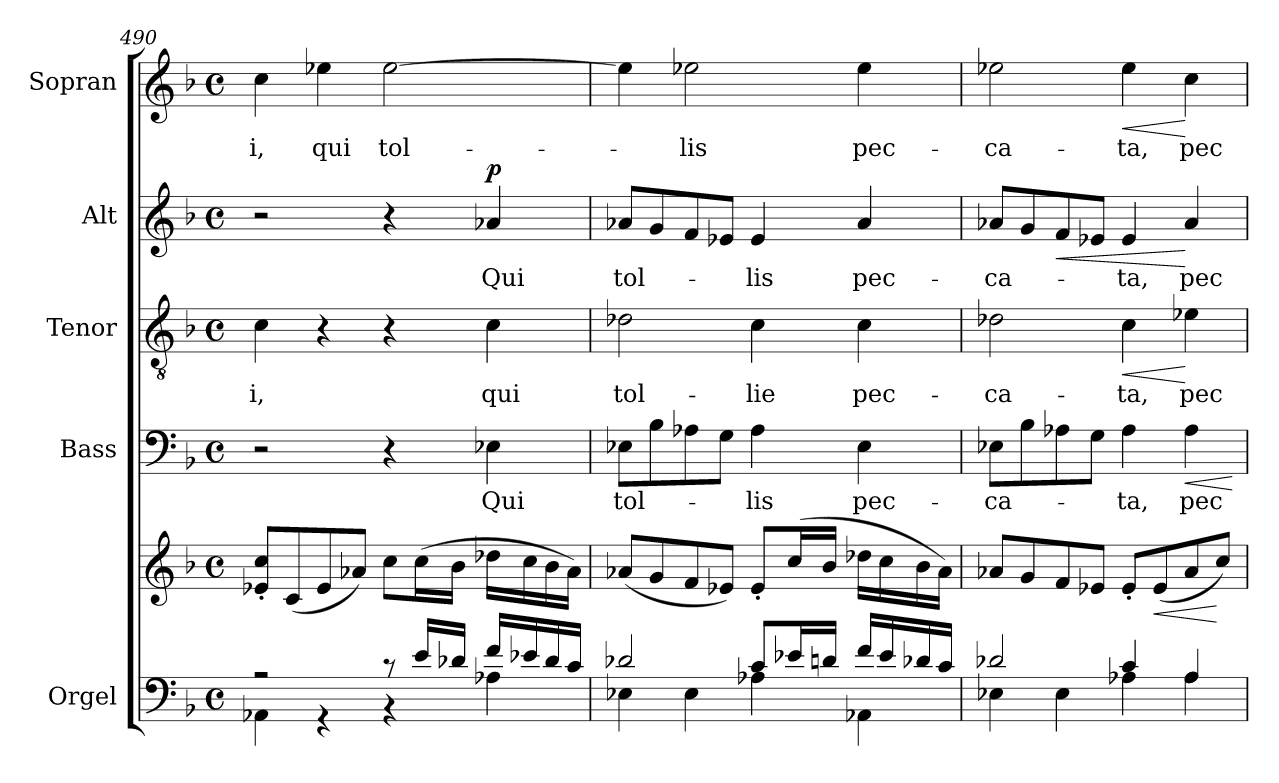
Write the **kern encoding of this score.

**kern	**kern	**dynam	**kern	**text	**dynam	**kern	**text	**dynam	**kern	**text	**dynam	**kern	**text	**dynam
*part5	*part5	*part5	*part4	*part4	*part4	*part3	*part3	*part3	*part2	*part2	*part2	*part1	*part1	*part1
*staff6	*staff5	*staff5/6	*staff4	*staff4	*staff4	*staff3	*staff3	*staff3	*staff2	*staff2	*staff2	*staff1	*staff1	*staff1
*I"Orgel	*	*	*I"Bass	*	*	*I"Tenor	*	*	*I"Alt	*	*	*I"Sopran	*	*
*I'Org.	*	*	*I'B.	*	*	*I'T.	*	*	*I'A.	*	*	*I'S.	*	*
*clefF4	*clefG2	*	*clefF4	*	*	*clefGv2	*	*	*clefG2	*	*	*clefG2	*	*
*k[b-]	*k[b-]	*	*k[b-]	*	*	*k[b-]	*	*	*k[b-]	*	*	*k[b-]	*	*
*F:	*F:	*	*F:	*	*	*F:	*	*	*F:	*	*	*F:	*	*
*M4/4	*M4/4	*	*M4/4	*	*	*M4/4	*	*	*M4/4	*	*	*M4/4	*	*
*met(c)	*met(c)	*	*met(c)	*	*	*met(c)	*	*	*met(c)	*	*	*met(c)	*	*
=490	=490	=490	=490	=490	=490	=490	=490	=490	=490	=490	=490	=490	=490	=490
*^	*	*	*	*	*	*	*	*	*	*	*	*	*	*
!	!	!	!	!	!	!	!	!LO:LY:b	!	!	!	!	!	!LO:LY:b	!
2rA	4AA-X\	8e-X/'< 8cc/'<L	.	2r	.	.	4c\	-i,	.	2r	.	.	4cc\	-i,	.
.	.	(<8c/	.	.	.	.	.	.	.	.	.	.	.	.	.
!	!	!	!	!	!	!	!	!	!	!	!	!	!	!LO:LY:b	!
.	4r	8e-/	.	.	.	.	4r	.	.	.	.	.	4ee-X\	qui	.
.	.	8a-X/J)	.	.	.	.	.	.	.	.	.	.	.	.	.
!	!	!	!	!	!	!	!	!	!	!	!	!	!	!LO:LY:b	!
8rc	4r	8cc\L	.	4r	.	.	4r	.	.	4r	.	.	[2ee-\	tol-	.
16e/LL	.	(>16cc\L	.	.	.	.	.	.	.	.	.	.	.	.	.
16d-X/JJ	.	16b-\JJ	.	.	.	.	.	.	.	.	.	.	.	.	.
!	!	!	!	!	!LO:LY:b	!	!	!LO:LY:b	!	!	!LO:LY:b	!LO:DY:a	!	!	!
16f/LL	4A-X\	16dd-X\LL	.	4E-X\	Qui	.	4c\	qui	.	4a-X/	Qui	p	.	.	.
16e-X/	.	16cc\	.	.	.	.	.	.	.	.	.	.	.	.	.
16d-/	.	16b-\	.	.	.	.	.	.	.	.	.	.	.	.	.
16c/JJ	.	16a-\JJ)	.	.	.	.	.	.	.	.	.	.	.	.	.
=491	=491	=491	=491	=491	=491	=491	=491	=491	=491	=491	=491	=491	=491	=491	=491
!	!	!	!	!	!LO:LY:b	!	!	!LO:LY:b	!	!	!LO:LY:b	!	!	!	!
2d-X/	4E-X\	(<8a-X/L	.	8E-X\L	tol-	.	2d-X\	tol-	.	8a-X/L	tol-	.	4ee-\]	.	.
.	.	8g/	.	8B-\	.	.	.	.	.	8g/	.	.	.	.	.
!	!	!	!	!	!	!	!	!	!	!	!	!	!	!LO:LY:b	!
.	4E-\	8f/	.	8A-X\	.	.	.	.	.	8f/	.	.	2ee-X\	-lis	.
.	.	8e-X/J)	.	8G\J	.	.	.	.	.	8e-X/J	.	.	.	.	.
!	!	!	!	!	!LO:LY:b	!	!	!LO:LY:b	!	!	!LO:LY:b	!	!	!	!
8c/L	4A-X\	8e-'</L	.	4A-\	-lis	.	4c\	-lie	.	4e-/	-lis	.	.	.	.
16e-X/L	.	(>16cc/L	.	.	.	.	.	.	.	.	.	.	.	.	.
16dn/JJ	.	16b-/JJ	.	.	.	.	.	.	.	.	.	.	.	.	.
!	!	!	!	!	!LO:LY:b	!	!	!LO:LY:b	!	!	!LO:LY:b	!	!	!LO:LY:b	!
16f/LL	4AA-X\	16dd-X\LL	.	4E-\	pec-	.	4c\	pec-	.	4a-/	pec-	.	4ee-\	pec-	.
16e-/	.	16cc\	.	.	.	.	.	.	.	.	.	.	.	.	.
16d-X/	.	16b-\	.	.	.	.	.	.	.	.	.	.	.	.	.
16c/JJ	.	16a-\JJ)	.	.	.	.	.	.	.	.	.	.	.	.	.
!!LO:PB:g=z
=492	=492	=492	=492	=492	=492	=492	=492	=492	=492	=492	=492	=492	=492	=492	=492
!	!	!	!	!	!LO:LY:b	!	!	!LO:LY:b	!	!	!LO:LY:b	!	!	!LO:LY:b	!
2d-X/	4E-X\	8a-X/L	.	8E-X\L	-ca-	.	2d-X\	-ca-	.	8a-X/L	-ca-	.	2ee-X\	-ca-	.
.	.	8g/	.	8B-\	.	.	.	.	.	8g/	.	.	.	.	.
!	!	!	!	!	!	!	!	!	!	!	!	!LO:HP:b	!	!	!
.	4E-\	8f/	.	8A-X\	.	.	.	.	.	8f/	.	<	.	.	.
.	.	8e-X/J	.	8G\J	.	.	.	.	.	8e-X/J	.	.	.	.	.
!	!	!	!	!	!LO:LY:b	!	!	!LO:LY:b	!LO:HP:b	!	!LO:LY:b	!	!	!LO:LY:b	!LO:HP:b
4c/	4A-X\	8e-'</L	.	4A-\	-ta,	.	4c\	-ta,	<	4e-/	-ta,	.	4ee-\	-ta,	<
!	!	!	!LO:HP:b	!	!	!	!	!	!	!	!	!	!	!	!
.	.	(<8e-/	<	.	.	.	.	.	.	.	.	.	.	.	.
!	!	!	!	!	!LO:LY:b	!LO:HP:b	!	!LO:LY:b	!	!	!LO:LY:b	!	!	!LO:LY:b	!
4A-/	4A-\	8a-/	.	4A-\	pec-	<	4e-X\	pec-	[	4a-/	pec-	[	4cc\	pec-	[
.	.	8cc/J)	[	.	.	.	.	.	.	.	.	.	.	.	.
*v	*v	*	*	*	*	*	*	*	*	*	*	*	*	*	*
.	.	.	.	.	[	.	.	.	.	.	.	.	.	.
=	=	=	=	=	=	=	=	=	=	=	=	=	=	=
*-	*-	*-	*-	*-	*-	*-	*-	*-	*-	*-	*-	*-	*-	*-
